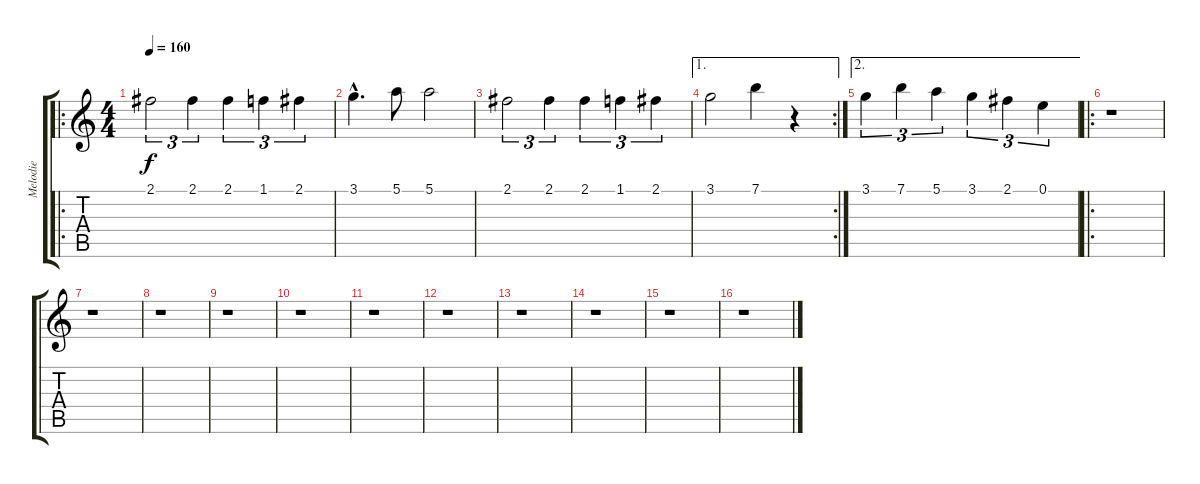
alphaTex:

\track ("Melodie" "Melodie") {instrument acousticguitarnylon}
\staff {score tabs}
\tuning (E4 B3 G3 D3 A2 E2) {hide}
\ro
\ts (4 4)
\tempo 160
\clef g2
\ks c
2.1.2{tu (3 2) dy f instrument acousticguitarnylon} 2.1.4{tu (3 2)} 2.1.4{tu (3 2)} 1.1.4{tu (3 2)} 2.1.4{tu (3 2)} |
3.1{hac}.4{d} 5.1.8 5.1.2 |
2.1.2{tu (3 2)} 2.1.4{tu (3 2)} 2.1.4{tu (3 2)} 1.1.4{tu (3 2)} 2.1.4{tu (3 2)} |
\ae 1
\rc 2
3.1.2 7.1.4 r.4 |
\ae 2
3.1.4{tu (3 2)} 7.1.4{tu (3 2)} 5.1.4{tu (3 2)} 3.1.4{tu (3 2)} 2.1.4{tu (3 2)} 0.1.4{tu (3 2)} |
\ro
r.1 |
r.1 |
r.1 |
r.1 |
r.1 |
r.1 |
r.1 |
r.1 |
r.1 |
r.1 |
r.1
